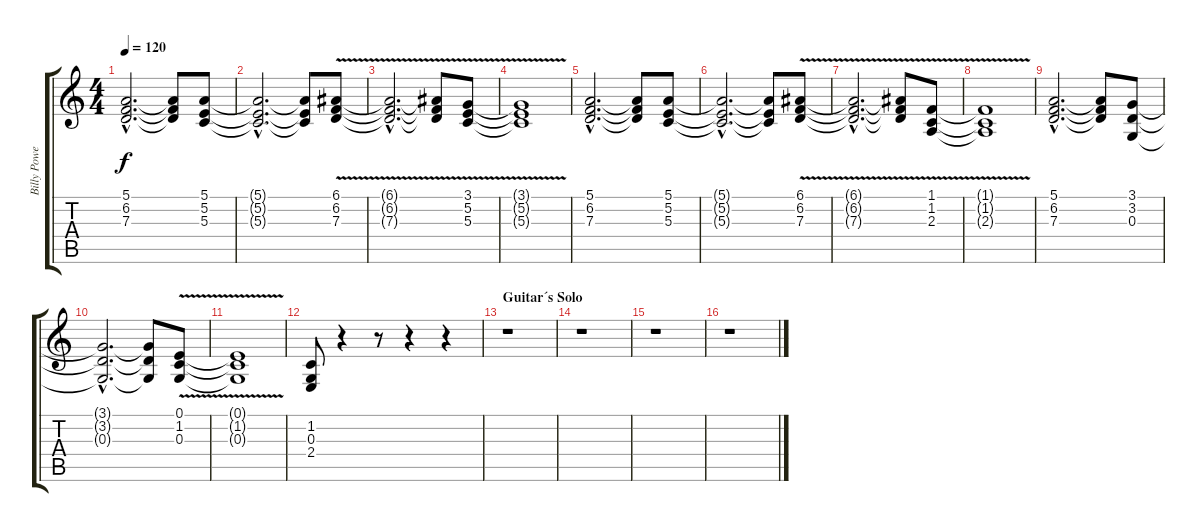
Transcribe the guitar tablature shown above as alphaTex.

\track ("Billy Powell" "Billy Powe") {instrument drawbarorgan}
\staff {score tabs}
\tuning (E4 B3 G3 D3 A2 E2) {hide}
\ts (4 4)
\tempo 120
\clef g2
\ks c
(5.1{hac} 6.2{hac} 7.3{hac}).2{d dy f} (5.1{t} 6.2{t} 7.3{t}).8 (5.1 5.2 5.3).8 |
(5.1{hac t} 5.2{hac t} 5.3{hac t}).2{d} (5.1{t} 5.2{t} 5.3{t}).8 (6.1{v} 6.2{v} 7.3{v}).8 |
(6.1{v hac t} 6.2{v hac t} 7.3{v hac t}).2{d} (6.1{v t} 6.2{v t} 7.3{v t}).8 (3.1{v} 5.2{v} 5.3{v}).8 |
(3.1{v t} 5.2{v t} 5.3{v t}).1 |
(5.1{hac} 6.2{hac} 7.3{hac}).2{d} (5.1{t} 6.2{t} 7.3{t}).8 (5.1 5.2 5.3).8 |
(5.1{hac t} 5.2{hac t} 5.3{hac t}).2{d} (5.1{t} 5.2{t} 5.3{t}).8 (6.1{v} 6.2{v} 7.3{v}).8 |
(6.1{v hac t} 6.2{v hac t} 7.3{v hac t}).2{d} (6.1{v t} 6.2{v t} 7.3{v t}).8 (1.1{v} 1.2{v} 2.3{v}).8 |
(1.1{v t} 1.2{v t} 2.3{v t}).1 |
(5.1{hac} 6.2{hac} 7.3{hac}).2{d} (5.1{t} 6.2{t} 7.3{t}).8 (3.1 3.2 0.3).8 |
(3.1{hac t} 3.2{hac t} 0.3{hac t}).2{d} (3.1{t} 3.2{t} 0.3{t}).8 (0.1{v} 1.2{v} 0.3{v}).8 |
(0.1{v t} 1.2{v t} 0.3{v t}).1 |
(1.2 0.3 2.4).8 r.4 r.8 r.4 r.4 |
\section ("" "Guitar´s Solo")
r.1 |
r.1 |
r.1 |
r.1
